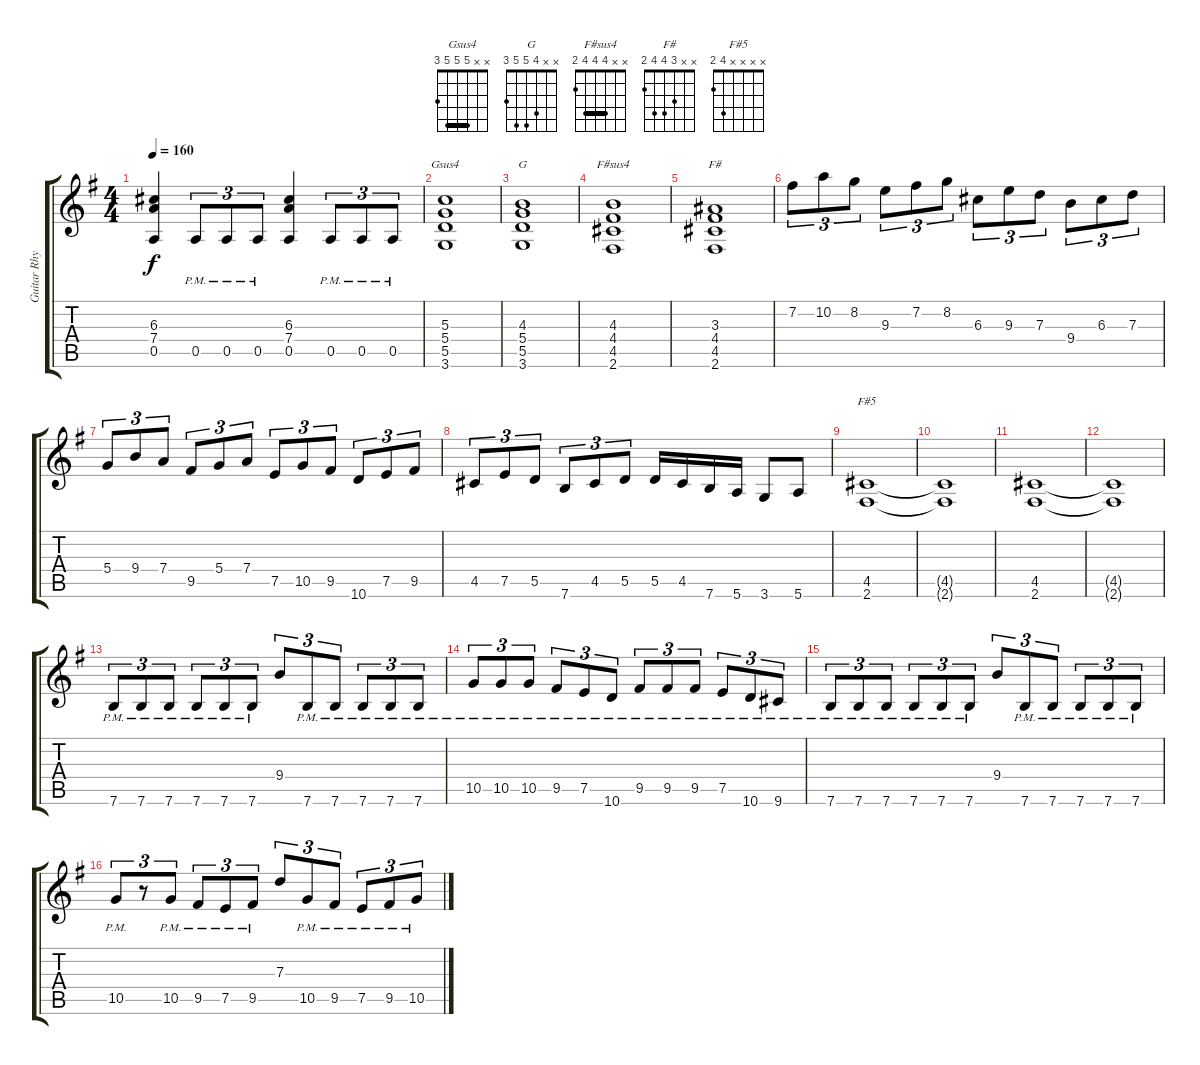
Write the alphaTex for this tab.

\track ("Guitar Rhythm" "Guitar Rhy") {instrument overdrivenguitar}
\staff {score tabs}
\tuning (E4 B3 G3 D3 A2 E2) {hide}
\chord ("Gsus4" x x 5 5 5 3) {barre 5}
\chord ("G" x x 4 5 5 3)
\chord ("F#sus4" x x 4 4 4 2) {barre 4}
\chord ("F#" x x 3 4 4 2)
\chord ("F#5" x x x x 4 2)
\ts (4 4)
\tempo 160
\clef g2
\ks g
(6.3 7.4 0.5).4{dy f} 0.5{pm}.8{tu (3 2)} 0.5{pm}.8{tu (3 2)} 0.5{pm}.8{tu (3 2)} (6.3 7.4 0.5).4 0.5{pm}.8{tu (3 2)} 0.5{pm}.8{tu (3 2)} 0.5{pm}.8{tu (3 2)} |
(5.3 5.4 5.5 3.6).1{ch "Gsus4"} |
(4.3 5.4 5.5 3.6).1{ch "G"} |
(4.3 4.4 4.5 2.6).1{ch "F#sus4"} |
(3.3 4.4 4.5 2.6).1{ch "F#"} |
7.2.8{tu (3 2)} 10.2.8{tu (3 2)} 8.2.8{tu (3 2)} 9.3.8{tu (3 2)} 7.2.8{tu (3 2)} 8.2.8{tu (3 2)} 6.3.8{tu (3 2)} 9.3.8{tu (3 2)} 7.3.8{tu (3 2)} 9.4.8{tu (3 2)} 6.3.8{tu (3 2)} 7.3.8{tu (3 2)} |
5.4.8{tu (3 2)} 9.4.8{tu (3 2)} 7.4.8{tu (3 2)} 9.5.8{tu (3 2)} 5.4.8{tu (3 2)} 7.4.8{tu (3 2)} 7.5.8{tu (3 2)} 10.5.8{tu (3 2)} 9.5.8{tu (3 2)} 10.6.8{tu (3 2)} 7.5.8{tu (3 2)} 9.5.8{tu (3 2)} |
4.5.8{tu (3 2)} 7.5.8{tu (3 2)} 5.5.8{tu (3 2)} 7.6.8{tu (3 2)} 4.5.8{tu (3 2)} 5.5.8{tu (3 2)} 5.5.16 4.5.16 7.6.16 5.6.16 3.6.8 5.6.8 |
(4.5 2.6).1{ch "F#5"} |
(4.5{t} 2.6{t}).1 |
(4.5 2.6).1 |
(4.5{t} 2.6{t}).1 |
7.6{pm}.8{tu (3 2)} 7.6{pm}.8{tu (3 2)} 7.6{pm}.8{tu (3 2)} 7.6{pm}.8{tu (3 2)} 7.6{pm}.8{tu (3 2)} 7.6{pm}.8{tu (3 2)} 9.4.8{tu (3 2)} 7.6{pm}.8{tu (3 2)} 7.6{pm}.8{tu (3 2)} 7.6{pm}.8{tu (3 2)} 7.6{pm}.8{tu (3 2)} 7.6{pm}.8{tu (3 2)} |
10.5{pm}.8{tu (3 2)} 10.5{pm}.8{tu (3 2)} 10.5{pm}.8{tu (3 2)} 9.5{pm}.8{tu (3 2)} 7.5{pm}.8{tu (3 2)} 10.6{pm}.8{tu (3 2)} 9.5{pm}.8{tu (3 2)} 9.5{pm}.8{tu (3 2)} 9.5{pm}.8{tu (3 2)} 7.5{pm}.8{tu (3 2)} 10.6{pm}.8{tu (3 2)} 9.6{pm}.8{tu (3 2)} |
7.6{pm}.8{tu (3 2)} 7.6{pm}.8{tu (3 2)} 7.6{pm}.8{tu (3 2)} 7.6{pm}.8{tu (3 2)} 7.6{pm}.8{tu (3 2)} 7.6{pm}.8{tu (3 2)} 9.4.8{tu (3 2)} 7.6{pm}.8{tu (3 2)} 7.6{pm}.8{tu (3 2)} 7.6{pm}.8{tu (3 2)} 7.6{pm}.8{tu (3 2)} 7.6{pm}.8{tu (3 2)} |
10.5{pm}.8{tu (3 2)} r.8{tu (3 2)} 10.5{pm}.8{tu (3 2)} 9.5{pm}.8{tu (3 2)} 7.5{pm}.8{tu (3 2)} 9.5{pm}.8{tu (3 2)} 7.3.8{tu (3 2)} 10.5{pm}.8{tu (3 2)} 9.5{pm}.8{tu (3 2)} 7.5{pm}.8{tu (3 2)} 9.5{pm}.8{tu (3 2)} 10.5{pm}.8{tu (3 2)}
